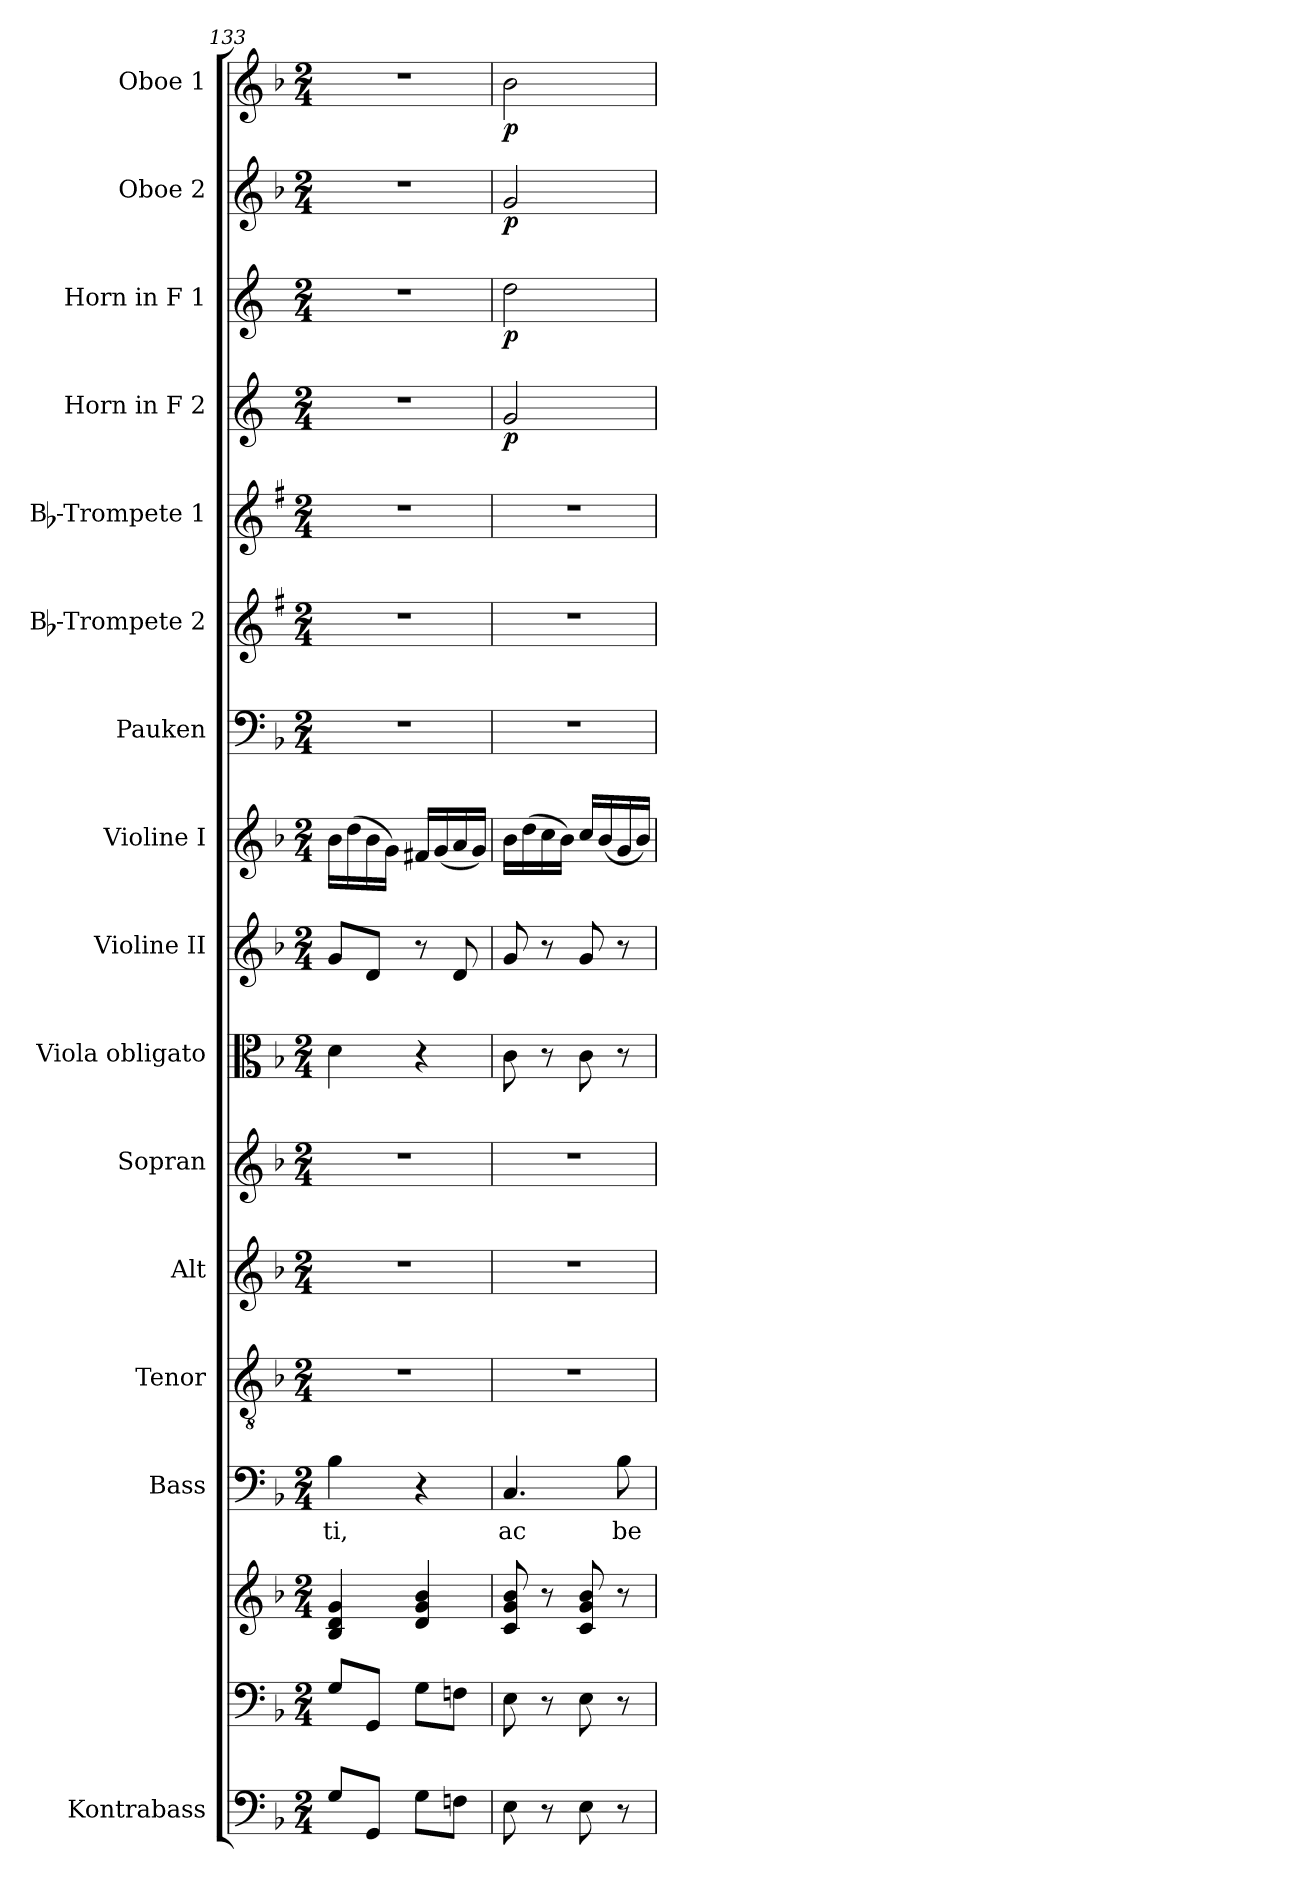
**kern	**kern	**kern	**kern	**text	**kern	**kern	**kern	**kern	**kern	**kern	**kern	**kern	**kern	**kern	**dynam	**kern	**dynam	**kern	**dynam	**kern	**dynam
*part16	*part15	*part15	*part14	*part14	*part13	*part12	*part11	*part10	*part9	*part8	*part7	*part6	*part5	*part4	*part4	*part3	*part3	*part2	*part2	*part1	*part1
*staff17	*staff16	*staff15	*staff14	*staff14	*staff13	*staff12	*staff11	*staff10	*staff9	*staff8	*staff7	*staff6	*staff5	*staff4	*staff4	*staff3	*staff3	*staff2	*staff2	*staff1	*staff1
*I"Kontrabass	*	*	*I"Bass	*	*I"Tenor	*I"Alt	*I"Sopran	*I"Viola obligato	*I"Violine II	*I"Violine I	*I"Pauken	*I"Bb-Trompete 2	*I"Bb-Trompete 1	*I"Horn in F 2	*	*I"Horn in F 1	*	*I"Oboe 2	*	*I"Oboe 1	*
*I'Kb.	*	*	*I'B.	*	*I'T.	*I'A.	*I'S.	*I'Vla.	*I'Vl. II	*I'Vl. I	*I'Pk.	*I'Bb Trp. 2	*I'Bb Trp. 1	*	*	*	*	*I'Ob. 2	*	*I'Ob. 1	*
*clefF4	*clefF4	*clefG2	*clefF4	*	*clefGv2	*clefG2	*clefG2	*clefC3	*clefG2	*clefG2	*clefF4	*clefG2	*clefG2	*clefG2	*	*clefG2	*	*clefG2	*	*clefG2	*
*ITrd7c12	*	*	*	*	*	*	*	*	*	*	*	*ITrd1c2	*ITrd1c2	*ITrd4c7	*	*ITrd4c7	*	*	*	*	*
*k[b-]	*k[b-]	*k[b-]	*k[b-]	*	*k[b-]	*k[b-]	*k[b-]	*k[b-]	*k[b-]	*k[b-]	*k[b-]	*k[b-]	*k[b-]	*k[b-]	*	*k[b-]	*	*k[b-]	*	*k[b-]	*
*F:	*F:	*F:	*F:	*	*F:	*F:	*F:	*F:	*F:	*F:	*F:	*F:	*F:	*F:	*	*F:	*	*F:	*	*F:	*
*M2/4	*M2/4	*M2/4	*M2/4	*	*M2/4	*M2/4	*M2/4	*M2/4	*M2/4	*M2/4	*M2/4	*M2/4	*M2/4	*M2/4	*	*M2/4	*	*M2/4	*	*M2/4	*
=133	=133	=133	=133	=133	=133	=133	=133	=133	=133	=133	=133	=133	=133	=133	=133	=133	=133	=133	=133	=133	=133
!	!	!	!	!LO:LY:b	!	!	!	!	!	!	!	!	!	!	!	!	!	!	!	!	!
8GG/L	8G/L	4B-/ 4d/ 4g/	4B-\	-ti,	2r	2r	2r	4d\	8g/L	16b-\LL	2r	2r	2r	2r	.	2r	.	2r	.	2r	.
.	.	.	.	.	.	.	.	.	.	(>16dd\	.	.	.	.	.	.	.	.	.	.	.
8GGG/J	8GG/J	.	.	.	.	.	.	.	8d/J	16b-\	.	.	.	.	.	.	.	.	.	.	.
.	.	.	.	.	.	.	.	.	.	16g\JJ)	.	.	.	.	.	.	.	.	.	.	.
8GG\L	8G\L	4d/ 4g/ 4b-/	4r	.	.	.	.	4r	8r	16f#X/LL	.	.	.	.	.	.	.	.	.	.	.
.	.	.	.	.	.	.	.	.	.	(<16g/	.	.	.	.	.	.	.	.	.	.	.
8FFn\J	8Fn\J	.	.	.	.	.	.	.	8d/	16a/	.	.	.	.	.	.	.	.	.	.	.
.	.	.	.	.	.	.	.	.	.	16g/JJ)	.	.	.	.	.	.	.	.	.	.	.
=134	=134	=134	=134	=134	=134	=134	=134	=134	=134	=134	=134	=134	=134	=134	=134	=134	=134	=134	=134	=134	=134
!	!	!	!	!LO:LY:b	!	!	!	!	!	!	!	!	!	!	!LO:DY:b	!	!LO:DY:b	!	!LO:DY:b	!	!LO:DY:b
8EE\	8E\	8c/ 8g/ 8b-/	4.C/	ac	2r	2r	2r	8c\	8g/	16b-\LL	2r	2r	2r	2c/	p	2g\	p	2g/	p	2b-\	p
.	.	.	.	.	.	.	.	.	.	(>16dd\	.	.	.	.	.	.	.	.	.	.	.
8r	8r	8r	.	.	.	.	.	8r	8r	16cc\	.	.	.	.	.	.	.	.	.	.	.
.	.	.	.	.	.	.	.	.	.	16b-\JJ)	.	.	.	.	.	.	.	.	.	.	.
8EE\	8E\	8c/ 8g/ 8b-/	.	.	.	.	.	8c\	8g/	16cc/LL	.	.	.	.	.	.	.	.	.	.	.
.	.	.	.	.	.	.	.	.	.	(<16b-/	.	.	.	.	.	.	.	.	.	.	.
!	!	!	!	!LO:LY:b	!	!	!	!	!	!	!	!	!	!	!	!	!	!	!	!	!
8r	8r	8r	8B-\	be-	.	.	.	8r	8r	16g/	.	.	.	.	.	.	.	.	.	.	.
.	.	.	.	.	.	.	.	.	.	16b-/JJ)	.	.	.	.	.	.	.	.	.	.	.
=	=	=	=	=	=	=	=	=	=	=	=	=	=	=	=	=	=	=	=	=	=
*-	*-	*-	*-	*-	*-	*-	*-	*-	*-	*-	*-	*-	*-	*-	*-	*-	*-	*-	*-	*-	*-
